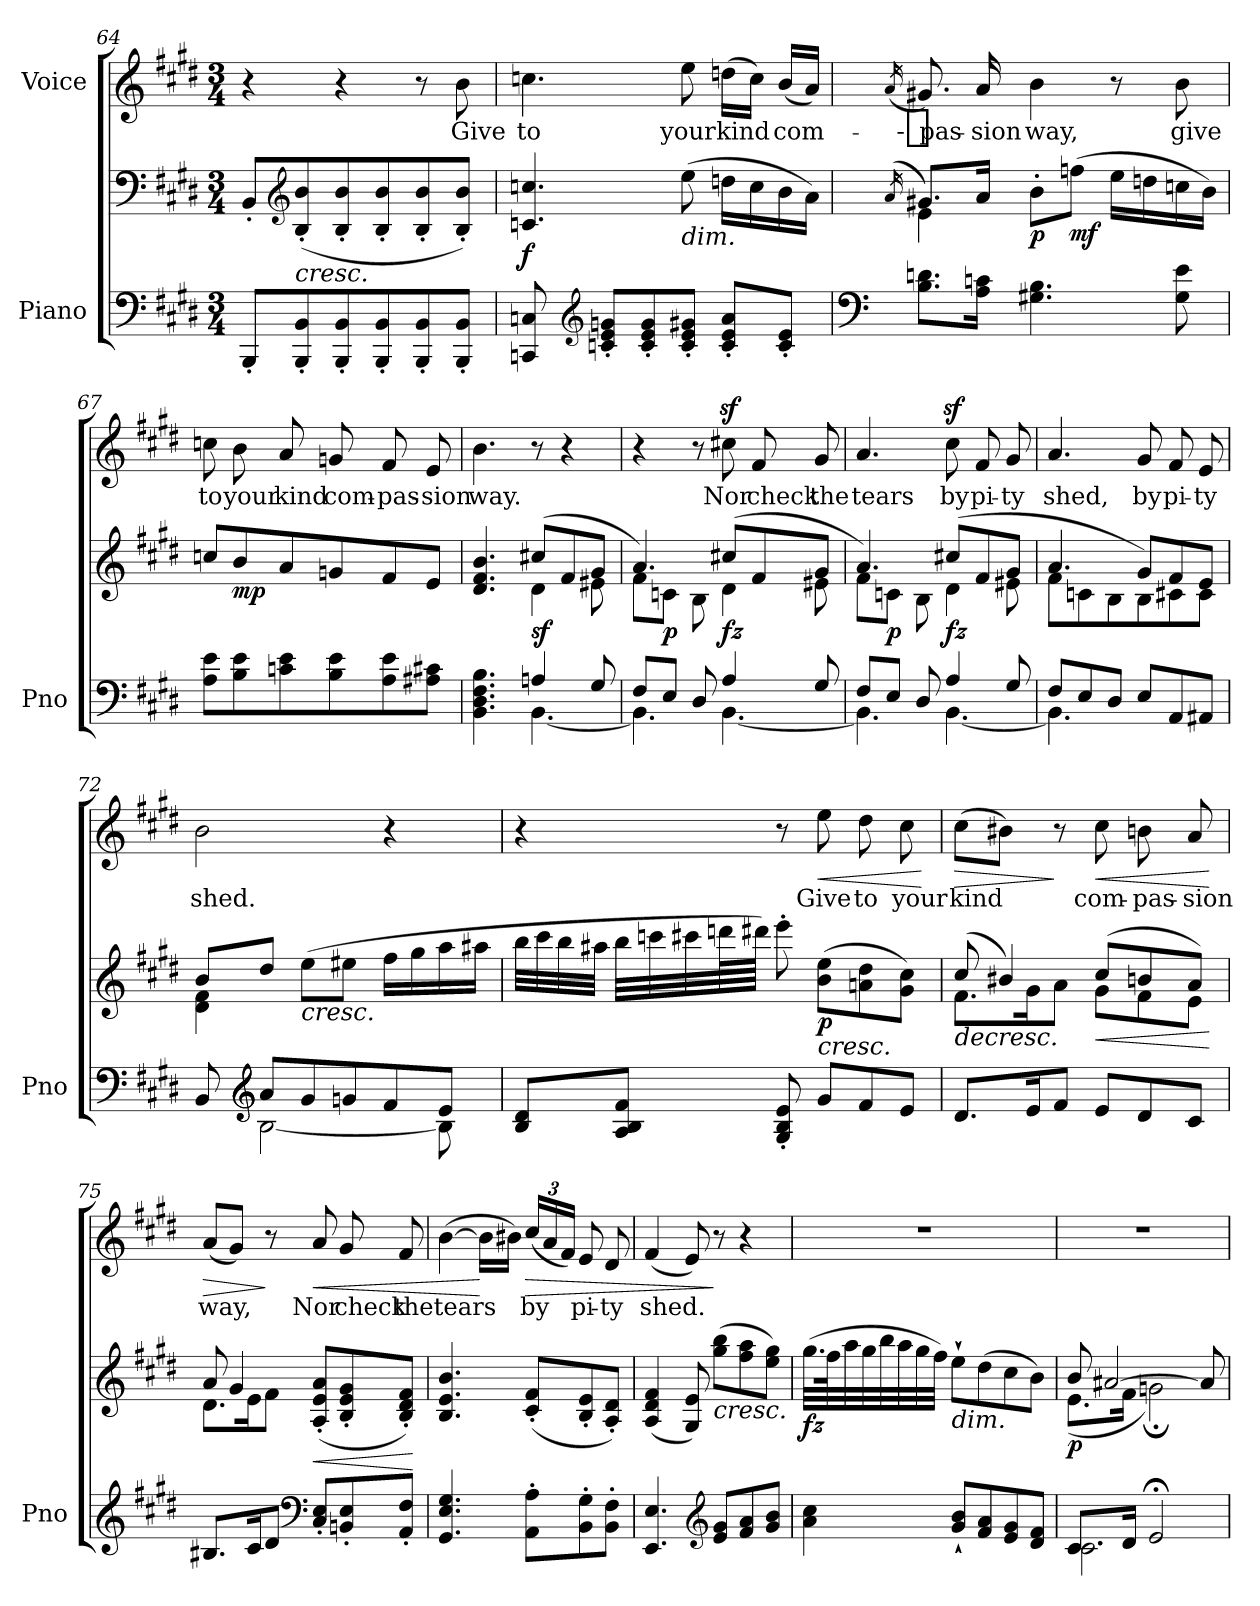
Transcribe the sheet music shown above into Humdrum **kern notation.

**kern	**kern	**dynam	**kern	**text	**dynam
*part2	*part2	*part2	*part1	*part1	*part1
*staff3	*staff2	*staff2/3	*staff1	*staff1	*staff1
*I"Piano	*	*	*I"Voice	*	*
*I'Pno	*	*	*	*	*
*clefF4	*clefF4	*	*clefG2	*	*
*k[f#c#g#d#]	*k[f#c#g#d#]	*	*k[f#c#g#d#]	*	*
*M3/4	*M3/4	*	*M3/4	*	*
=64	=64	=64	=64	=64	=64
8BBB'/L	8BB'/L	.	4r	.	.
*	*clefG2	*	*	*	*
!	!LO:TX:b:i:t=cresc.	!	!	!	!
8BBB/' 8BB/'	(<8B/' 8b/'	.	.	.	.
8BBB/' 8BB/'	8B/' 8b/'	.	4r	.	.
8BBB/' 8BB/'	8B/' 8b/'	.	.	.	.
8BBB/' 8BB/'	8B/' 8b/'	.	8r	.	.
!	!	!	!	!LO:LY:b	!
8BBB/' 8BB/'J	8B/' 8b/'J)	.	8b\	Give	.
=65	=65	=65	=65	=65	=65
!	!	!LO:DY:b	!	!LO:LY:b	!
8CCn/ 8Cn/	4.cn/ 4.ccn/	f	4.ccn\	to	.
*clefG2	*	*	*	*	*
8cn/' 8e/' 8gn/'L	.	.	.	.	.
8c/' 8e/' 8g/'	.	.	.	.	.
!	!LO:TX:b:i:t=dim.	!	!	!	!
!	!	!	!	!LO:LY:b	!
8c/' 8e/' 8g#X/'J	(>8ee\	.	8ee\	your	.
!	!	!	!	!LO:LY:b	!
8c/' 8e/' 8a/'L	16ddn\LL	.	(>16ddn\LL	kind	.
.	16cc\	.	16cc\JJ)	.	.
!	!	!	!	!LO:LY:b	!
8c/' 8e/'J	16b\	.	(<16b/LL	com-	.
.	16a\JJ)	.	16a/JJ)	.	.
!!LO:LB:g=z
=66	=66	=66	=66	=66	=66
*clefF4	*	*	*	*	*
.	(>16qa/	.	(<16qa/	.	.
*	*^	*	*	*	*
!	!	!	!	!	!LO:LY:b	!
8.B\ 8.dn\L	8.g#X/L)	4e\	.	8.g#X/)	-- pas-	.
!	!	!	!	!	!LO:LY:b	!
16A\ 16cn\Jk	16a/Jk	.	.	16a/	-sion	.
!	!	!	!LO:DY:b	!	!LO:LY:b	!
4.G#X\ 4.B\	8b'\L	2ryy	p	4b\	way,	.
!	!	!	!LO:DY:b	!	!	!
.	(>8ffn\J	.	mf	.	.	.
.	16ee\LL	.	.	8r	.	.
.	16ddn\	.	.	.	.	.
!	!	!	!	!	!LO:LY:b	!
8G#\ 8e\	16ccn\	.	.	8b\	give	.
.	16b\JJ)	.	.	.	.	.
*	*v	*v	*	*	*	*
=67	=67	=67	=67	=67	=67
!	!	!	!	!LO:LY:b	!
8A\ 8e\L	8ccn/L	.	8ccn\	to	.
!	!	!LO:DY:b	!	!LO:LY:b	!
8B\ 8e\	8b/	mp	8b\	your	.
!	!	!	!	!LO:LY:b	!
8cn\ 8e\	8a/	.	8a/	kind	.
!	!	!	!	!LO:LY:b	!
8B\ 8e\	8gn/	.	8gn/	com-	.
!	!	!	!	!LO:LY:b	!
8A\ 8e\	8f#/	.	8f#/	-pas-	.
!	!	!	!	!LO:LY:b	!
8A#X\ 8c#X\J	8e/J	.	8e/	-sion	.
=68	=68	=68	=68	=68	=68
*^	*^	*	*	*	*
!	!	!	!	!	!	!LO:LY:b	!
4.BB\ 4.D#\ 4.F#\ 4.B\	4.ryy	4.d#/ 4.f#/ 4.b/	4.ryy	.	4.b\	way.	.
!	!	!	!	!LO:DY:b	!	!	!
4An/	[4.BB\	(>8cc#X/L	4d#\	sf	8r	.	.
.	.	8f#/	.	.	4r	.	.
8G#/	.	8g#/J	8e#X\	.	.	.	.
!!LO:LB:g=z
=69	=69	=69	=69	=69	=69	=69	=69
8F#/L	4.BB\]	4.a/)	8f#\L	.	4r	.	.
!	!	!	!	!LO:DY:b	!	!	!
8E/J	.	.	8cn\J	p	.	.	.
8D#/	.	.	8B\	.	8r	.	.
!	!	!	!	!LO:DY:b	!	!LO:LY:b	!
4A/	[4.BB\	(>8cc#X/L	4d#\	fz	8cc#Xz>\	Nor	.
!	!	!	!	!	!	!LO:LY:b	!
.	.	8f#/	.	.	8f#/	check	.
!	!	!	!	!	!	!LO:LY:b	!
8G#/	.	8g#/J	8e#X\	.	8g#/	the	.
=70	=70	=70	=70	=70	=70	=70	=70
!	!	!	!	!	!	!LO:LY:b	!
8F#/L	4.BB\]	4.a/)	8f#\L	.	4.a/	tears	.
!	!	!	!	!LO:DY:b	!	!	!
8E/J	.	.	8cn\J	p	.	.	.
8D#/	.	.	8B\	.	.	.	.
!	!	!	!	!LO:DY:b	!	!LO:LY:b	!
4A/	[4.BB\	(>8cc#X/L	4d#\	fz	8cc#z>\	by	.
!	!	!	!	!	!	!LO:LY:b	!
.	.	8f#/	.	.	8f#/	pi-	.
!	!	!	!	!	!	!LO:LY:b	!
8G#/	.	8g#/J	8e#X\	.	8g#/	-ty	.
=71	=71	=71	=71	=71	=71	=71	=71
!	!	!	!	!	!	!LO:LY:b	!
8F#/L	4.BB\]	4.a/	8f#\L	.	4.a/	shed,	.
8E/	.	.	8cn\	.	.	.	.
8D#/J	.	.	8B\	.	.	.	.
!	!	!	!	!	!	!LO:LY:b	!
8E/L	4.ryy	8g#/L)	8B\	.	8g#/	by	.
!	!	!	!	!	!	!LO:LY:b	!
8AA/	.	8f#/	8c#X\	.	8f#/	pi-	.
!	!	!	!	!	!	!LO:LY:b	!
8AA#X/J	.	8e/J	8c#\J	.	8e/	-ty	.
!!LO:PB:g=z
=72	=72	=72	=72	=72	=72	=72	=72
!	!	!	!	!	!	!LO:LY:b	!
8BB/	8ryy	8b/L	4d#\ 4f#\	.	2b\	shed.	.
*clefG2	*	*	*	*	*	*	*
8a/L	[2B\	8dd#/J	.	.	.	.	.
!	!	!LO:TX:b:i:t=cresc.	!	!	!	!	!
8g#/	.	(>8ee\L	2ryy	.	.	.	.
8gn/	.	8ee#X\J	.	.	.	.	.
8f#/	.	16ff#\LL	.	.	4r	.	.
.	.	16gg#\	.	.	.	.	.
8e/J	8B\]	16aa\	.	.	.	.	.
.	.	16aa#X\JJ	.	.	.	.	.
*v	*v	*	*	*	*	*	*
*	*v	*v	*	*	*	*
=73	=73	=73	=73	=73	=73
8B/ 8d#/L	32bb\LLL	.	4r	.	.
.	32ccc#\	.	.	.	.
.	32bb\	.	.	.	.
.	32aa#X\JJJ	.	.	.	.
8A/ 8B/ 8f#/J	32bb\LLL	.	.	.	.
.	32cccn\	.	.	.	.
.	32ccc#X\	.	.	.	.
.	64dddn\L	.	.	.	.
.	64ddd#X\JJJJ)	.	.	.	.
8G#/' 8B/' 8e/'	8eee'\	.	8r	.	.
!	!	!LO:HP:b	!	!LO:LY:b	!LO:HP:b
!	!	!LO:DY:n=1:b	!	!	!
8g#/L	(>8b\ 8ee\L	< p	8ee\	Give	<
!	!	!	!	!LO:LY:b	!
8f#/	8an\ 8dd#\	.	8dd#\	to	.
!	!	!	!	!LO:LY:b	!
8e/J	8g#\ 8cc#\J)	.	8cc#\	your	.
.	.	.	.	.	[
=74	=74	=74	=74	=74	=74
!	!	!LO:HP:b	!	!LO:LY:b	!LO:HP:b
*	*^	*	*	*	*
8.d#/L	(>8cc#/	8.f#\L	>	(>8cc#\L	kind	>
.	4b#X/)	.	.	8b#X\J)	.	.
16e/K	.	16g#\K	.	.	.	.
8f#/J	.	8a\J	[	8r	.	]
!	!	!	!LO:HP:b	!	!LO:LY:b	!LO:HP:b
8e/L	(>8cc#/L	8g#\L	<	8cc#\	com-	<
!	!	!	!	!	!LO:LY:b	!
8d#/	8bn/	8f#\	.	8bn\	-pas-	.
!	!	!	!	!	!LO:LY:b	!
8c#/J	8a/J)	8e\J	.	8a/	-sion	.
*	*v	*v	*	*	*	*
.	.	[	.	.	[
!!LO:LB:g=z
=75	=75	=75	=75	=75	=75
*	*^	*	*	*	*
!	!	!	!	!	!LO:LY:b	!LO:HP:b
8.B#X/L	8a/	8.d#\L	.	(<8a/L	way,	>
.	4g#/	.	.	8g#/J)	.	.
16c#/K	.	16e\K	.	.	.	.
8d#/J	.	8f#\J	]	8r	.	]
*clefF4	*	*	*	*	*	*
!	!	!	!LO:HP:b	!	!LO:LY:b	!LO:HP:b
8C#/' 8E/'L	(<8A/' 8e/' 8a/'L	4.ryy	<	8a/	Nor	<
!	!	!	!	!	!LO:LY:b	!
8BBn/' 8E/'	8B/' 8e/' 8g#/'	.	.	8g#/	check	.
!	!	!	!	!	!LO:LY:b	!
8AA/' 8F#/'J	8B/' 8d#/' 8f#/'J)	.	.	8f#/	the	.
*	*v	*v	*	*	*	*
.	.	[	.	.	.
=76	=76	=76	=76	=76	=76
!	!	!	!	!LO:LY:b	!
4.GG#/ 4.E/ 4.G#/	4.B/ 4.e/ 4.b/	.	(>[4b\	tears	.
.	.	.	16b\LL]	.	[
.	.	.	16b#X\JJ)	.	.
*	*	*	*Xbrackettup	*	*
!	!	!	!	!LO:LY:b	!LO:HP:b
8AA\' 8A\'L	(<8c#/' 8f#/'L	.	(<24cc#/LL	by	>
.	.	.	24a/	.	.
.	.	.	24f#/JJ)	.	.
!	!	!	!	!LO:LY:b	!
8BB\' 8G#\'	8B/' 8e/'	.	8e/	pi-	.
!	!	!	!	!LO:LY:b	!
8BB\' 8F#\'J	8A/' 8d#/'J)	.	8d#/	-ty	.
=77	=77	=77	=77	=77	=77
!	!	!	!	!LO:LY:b	!
4.EE/ 4.E/	(<4A/ 4d#/ 4f#/	.	(<4f#/	shed.	.
.	8G#/ 8e/)	.	8e/)	.	.
*clefG2	*	*	*	*	*
!	!LO:TX:b:i:t=cresc.	!	!	!	!
8e/ 8g#/L	(>8gg#\ 8bb\L	.	8r	.	]
8f#/ 8a/	8ff#\ 8aa\	.	4r	.	.
8g#/ 8b/J	8ee\ 8gg#\J)	.	.	.	.
!!LO:LB:g=z
=78	=78	=78	=78	=78	=78
!	!	!LO:DY:b	!	!	!
4a\ 4cc#\	(>32.gg#\LLL	fz	2.r	.	.
.	64ff#\K	.	.	.	.
.	32aa\	.	.	.	.
.	32gg#\	.	.	.	.
.	32bb\	.	.	.	.
.	32aa\	.	.	.	.
.	32gg#\	.	.	.	.
.	32ff#\JJJ)	.	.	.	.
!	!LO:TX:b:i:t=dim.	!	!	!	!
8g#/` 8b/`L	8ee`\L	.	.	.	.
8f#/ 8a/	(>8dd#\	.	.	.	.
8e/ 8g#/	8cc#\	.	.	.	.
8d#/ 8f#/J	8b\J)	.	.	.	.
=79	=79	=79	=79	=79	=79
*^	*^	*	*	*	*
!	!	!	!	!LO:DY:b	!	!	!
8.c#/L	2.c#\	8b/	(<8.e\L	p	2.r	.	.
.	.	[2a#X/	.	.	.	.	.
16d#/Jk	.	.	16f#\Jk	.	.	.	.
2e;/	.	.	2gn;\)	.	.	.	.
.	.	8a#/]	.	.	.	.	.
*v	*v	*	*	*	*	*	*
*	*v	*v	*	*	*	*
=	=	=	=	=	=
*-	*-	*-	*-	*-	*-
